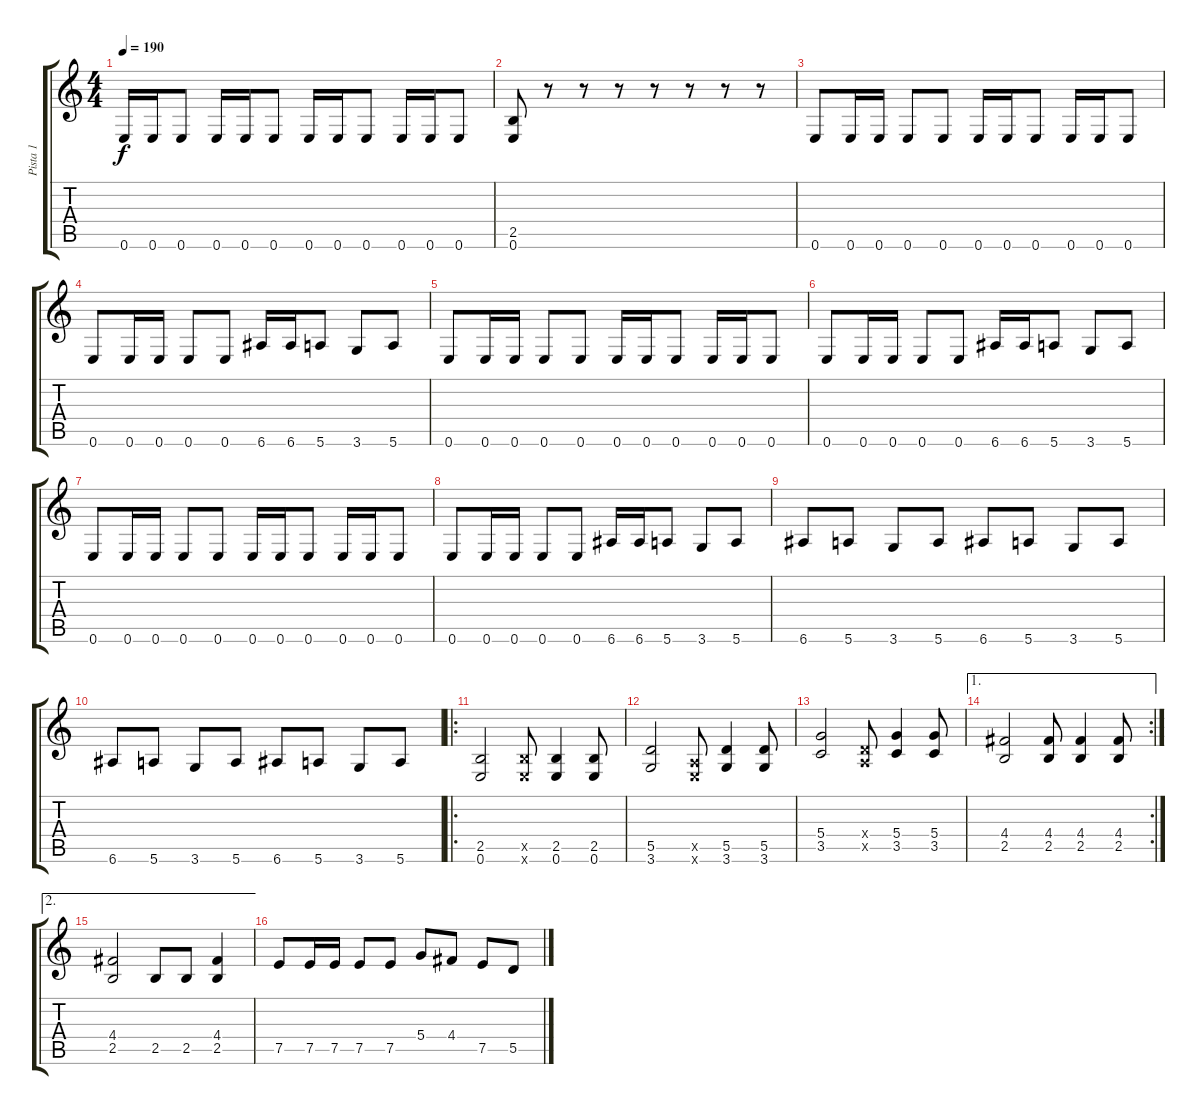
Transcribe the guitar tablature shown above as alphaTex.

\track ("Pista 1" "Pista 1") {instrument distortionguitar}
\staff {score tabs}
\tuning (E4 B3 G3 D3 A2 E2) {hide}
\ts (4 4)
\tempo 190
\clef g2
\ks c
0.6.16{dy f} 0.6.16 0.6.8 0.6.16 0.6.16 0.6.8 0.6.16 0.6.16 0.6.8 0.6.16 0.6.16 0.6.8 |
(2.5 0.6).8 r.8 r.8 r.8 r.8 r.8 r.8 r.8 |
0.6.8 0.6.16 0.6.16 0.6.8 0.6.8 0.6.16 0.6.16 0.6.8 0.6.16 0.6.16 0.6.8 |
0.6.8 0.6.16 0.6.16 0.6.8 0.6.8 6.6.16 6.6.16 5.6.8 3.6.8 5.6.8 |
0.6.8 0.6.16 0.6.16 0.6.8 0.6.8 0.6.16 0.6.16 0.6.8 0.6.16 0.6.16 0.6.8 |
0.6.8 0.6.16 0.6.16 0.6.8 0.6.8 6.6.16 6.6.16 5.6.8 3.6.8 5.6.8 |
0.6.8 0.6.16 0.6.16 0.6.8 0.6.8 0.6.16 0.6.16 0.6.8 0.6.16 0.6.16 0.6.8 |
0.6.8 0.6.16 0.6.16 0.6.8 0.6.8 6.6.16 6.6.16 5.6.8 3.6.8 5.6.8 |
6.6.8 5.6.8 3.6.8 5.6.8 6.6.8 5.6.8 3.6.8 5.6.8 |
6.6.8 5.6.8 3.6.8 5.6.8 6.6.8 5.6.8 3.6.8 5.6.8 |
\ro
(2.5 0.6).2 (2.5{x} 0.6{x}).8 (2.5 0.6).4 (2.5 0.6).8 |
(5.5 3.6).2 (0.5{x} 0.6{x}).8 (5.5 3.6).4 (5.5 3.6).8 |
(5.4 3.5).2 (0.4{x} 0.5{x}).8 (5.4 3.5).4 (5.4 3.5).8 |
\ae 1
\rc 2
(4.4 2.5).2 (4.4 2.5).8 (4.4 2.5).4 (4.4 2.5).8 |
\ae 2
(4.4 2.5).2 2.5.8 2.5.8 (4.4 2.5).4 |
7.5.8 7.5.16 7.5.16 7.5.8 7.5.8 5.4.8 4.4.8 7.5.8 5.5.8
